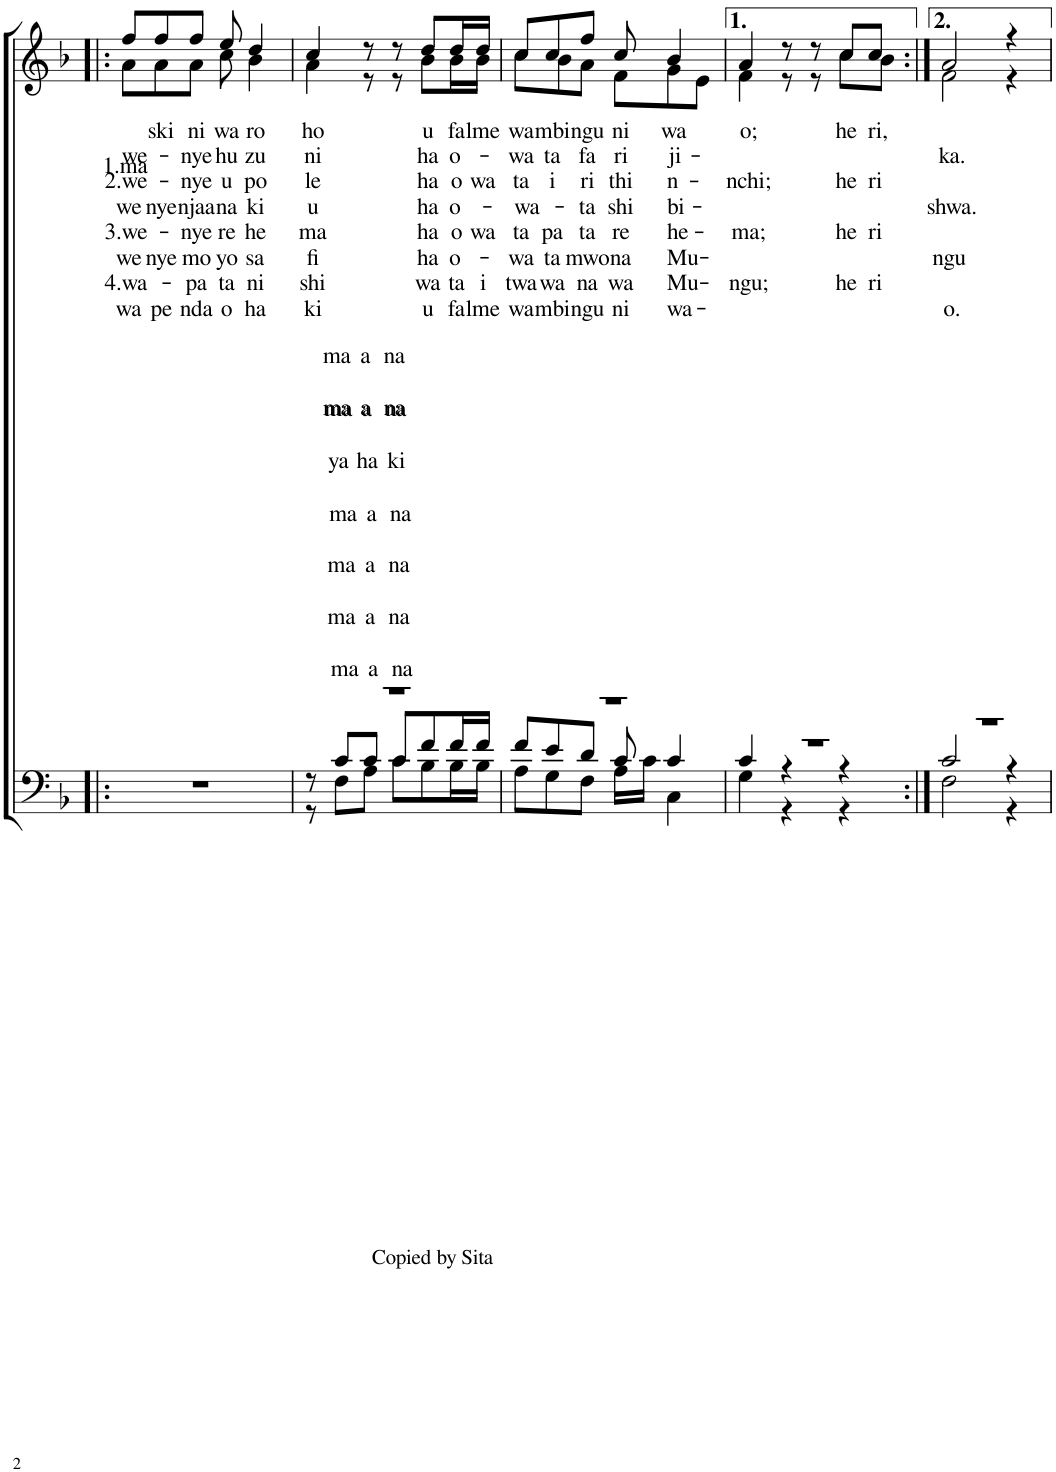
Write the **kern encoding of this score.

**kern	**text	**text	**text	**text	**text	**text	**kern	**text	**text	**text	**text	**text	**text	**text	**text	**text
*part2	*part2	*part2	*part2	*part2	*part2	*part2	*part1	*part1	*part1	*part1	*part1	*part1	*part1	*part1	*part1	*part1
*staff2	*staff2	*staff2	*staff2	*staff2	*staff2	*staff2	*staff1	*staff1	*staff1	*staff1	*staff1	*staff1	*staff1	*staff1	*staff1	*staff1
*I"Tenor/Bass	*	*	*	*	*	*	*I"Soprano/Alto	*	*	*	*	*	*	*	*	*
*I'Tba	*	*	*	*	*	*	*	*	*	*	*	*	*	*	*	*
!!LO:PB:g=z
*clefF4	*	*	*	*	*	*	*clefG2	*	*	*	*	*	*	*	*	*
*	*	*	*	*	*	*	*Trd1c2	*	*	*	*	*	*	*	*	*
*k[b-]	*	*	*	*	*	*	*k[b-]	*	*	*	*	*	*	*	*	*
*M6/8	*	*	*	*	*	*	*M6/8	*	*	*	*	*	*	*	*	*
=1!|:	=1!|:	=1!|:	=1!|:	=1!|:	=1!|:	=1!|:	=1!|:	=1!|:	=1!|:	=1!|:	=1!|:	=1!|:	=1!|:	=1!|:	=1!|:	=1!|:
!	!	!	!	!	!	!	!	!	!LO:LY:b	!	!	!	!	!	!	!
*	*	*	*	*	*	*	*^	*	*	*	*	*	*	*	*	*
!	!	!	!	!	!	!	!	!	!	!	!LO:LY:b	!LO:LY:b	!LO:LY:b	!LO:LY:b	!LO:LY:b	!LO:LY:b	!LO:LY:b
2.r	.	.	.	.	.	.	8ff/L	8a\L	.	.	we-	2.we-	we	3.we-	we	4.wa-	wa
!	!	!	!	!	!	!	!	!	!	!LO:LY:b	!	!	!	!	!	!	!
!	!	!	!	!	!	!	!	!	!	!	!	!	!LO:LY:b	!	!LO:LY:b	!	!LO:LY:b
.	.	.	.	.	.	.	8ff/	8a\	.	.	.	.	nye	.	nye	.	pe
!	!	!	!	!	!	!	!	!	!	!LO:LY:b	!	!	!	!	!	!	!
!	!	!	!	!	!	!	!	!	!	!	!LO:LY:b	!LO:LY:b	!LO:LY:b	!LO:LY:b	!LO:LY:b	!LO:LY:b	!LO:LY:b
.	.	.	.	.	.	.	8ff/J	8a\J	.	.	-nye	-nye	njaa	-nye	mo	-pa	nda
!	!	!	!	!	!	!	!	!	!	!LO:LY:b	!	!	!	!	!	!	!
!	!	!	!	!	!	!	!	!	!	!	!LO:LY:b	!LO:LY:b	!LO:LY:b	!LO:LY:b	!LO:LY:b	!LO:LY:b	!LO:LY:b
.	.	.	.	.	.	.	8ee/	8cc\	.	.	hu	u	na	re	yo	ta	o
!	!	!	!	!	!	!	!	!	!	!LO:LY:b	!	!	!	!	!	!	!
!	!	!	!	!	!	!	!	!	!	!	!LO:LY:b	!LO:LY:b	!LO:LY:b	!LO:LY:b	!LO:LY:b	!LO:LY:b	!LO:LY:b
.	.	.	.	.	.	.	4dd/	4b-\	.	.	zu	po	ki	he	sa	ni	ha
=2	=2	=2	=2	=2	=2	=2	=2	=2	=2	=2	=2	=2	=2	=2	=2	=2	=2
*^	*	*	*	*	*	*	*	*	*	*	*	*	*	*	*	*	*
*	*^	*	*	*	*	*	*	*	*	*	*	*	*	*	*	*	*	*
!	!	!	!	!	!	!	!	!	!	!	!	!LO:LY:b	!	!	!	!	!	!	!
!	!	!	!	!	!	!	!	!	!	!	!	!	!LO:LY:b	!LO:LY:b	!LO:LY:b	!LO:LY:b	!LO:LY:b	!LO:LY:b	!LO:LY:b
2.r	8r	8r	.	.	.	.	.	.	4cc/	4a\	.	.	ni	le	u	ma	fi	shi	ki
!	!LO:TX:b:t=Copied by Sita	!	!	!	!	!	!	!	!	!	!	!	!	!	!	!	!	!	!
!	!	!	!LO:LY:a	!LO:LY:a	!	!	!	!	!	!	!	!	!	!	!	!	!	!	!
!	!	!	!LO:LY:a	!LO:LY:a	!LO:LY:a	!LO:LY:a	!LO:LY:a	!LO:LY:a	!	!	!	!	!	!	!	!	!	!	!
.	8c/L	8F\L	ma	ya	ma	ma	ma	ma	.	.	.	.	.	.	.	.	.	.	.
!	!	!	!LO:LY:a	!LO:LY:a	!	!	!	!	!	!	!	!	!	!	!	!	!	!	!
!	!	!	!LO:LY:a	!LO:LY:a	!LO:LY:a	!LO:LY:a	!LO:LY:a	!LO:LY:a	!	!	!	!	!	!	!	!	!	!	!
.	8c/J	8A\J	a	ha	a	a	a	a	8r	8r	.	.	.	.	.	.	.	.	.
!	!	!	!LO:LY:a	!LO:LY:a	!	!	!	!	!	!	!	!	!	!	!	!	!	!	!
!	!	!	!LO:LY:a	!LO:LY:a	!LO:LY:a	!LO:LY:a	!LO:LY:a	!LO:LY:a	!	!	!	!	!	!	!	!	!	!	!
.	8c/L	8c\L	na	ki	na	na	na	na	8r	8r	.	.	.	.	.	.	.	.	.
!	!	!	!	!	!	!	!	!	!	!	!	!LO:LY:b	!	!	!	!	!	!	!
!	!	!	!	!	!	!	!	!	!	!	!	!	!LO:LY:b	!LO:LY:b	!LO:LY:b	!LO:LY:b	!LO:LY:b	!LO:LY:b	!LO:LY:b
.	8f/	8B-\	.	.	.	.	.	.	8dd/L	8b-\L	.	.	ha	ha	ha	ha	ha	wa	u
!	!	!	!	!	!	!	!	!	!	!	!	!LO:LY:b	!	!	!	!	!	!	!
!	!	!	!	!	!	!	!	!	!	!	!	!	!LO:LY:b	!LO:LY:b	!LO:LY:b	!LO:LY:b	!LO:LY:b	!LO:LY:b	!LO:LY:b
.	16f/L	16B-\L	.	.	.	.	.	.	16dd/L	16b-\L	.	.	o-	o	o-	o	o-	ta	fa
!	!	!	!	!	!	!	!	!	!	!	!	!LO:LY:b	!	!	!	!	!	!	!
!	!	!	!	!	!	!	!	!	!	!	!	!	!	!LO:LY:b	!	!LO:LY:b	!	!LO:LY:b	!LO:LY:b
.	16f/JJ	16B-\JJ	.	.	.	.	.	.	16dd/JJ	16b-\JJ	.	.	.	wa	.	wa	.	i	lme
=3	=3	=3	=3	=3	=3	=3	=3	=3	=3	=3	=3	=3	=3	=3	=3	=3	=3	=3	=3
!	!	!	!	!	!	!	!	!	!	!	!	!LO:LY:b	!	!	!	!	!	!	!
!	!	!	!	!	!	!	!	!	!	!	!	!	!LO:LY:b	!LO:LY:b	!LO:LY:b	!LO:LY:b	!LO:LY:b	!LO:LY:b	!LO:LY:b
2.r	8f/L	8A\L	.	.	.	.	.	.	8cc/L	8cc\L	.	.	-wa	ta	-wa-	ta	-wa	twa	wa
!	!	!	!	!	!	!	!	!	!	!	!	!LO:LY:b	!	!	!	!	!	!	!
!	!	!	!	!	!	!	!	!	!	!	!	!	!LO:LY:b	!LO:LY:b	!	!LO:LY:b	!LO:LY:b	!LO:LY:b	!LO:LY:b
.	8e/	8G\	.	.	.	.	.	.	8cc/	8b-\	.	.	ta	i	.	pa	ta	wa	mbi
!	!	!	!	!	!	!	!	!	!	!	!	!LO:LY:b	!	!	!	!	!	!	!
!	!	!	!	!	!	!	!	!	!	!	!	!	!LO:LY:b	!LO:LY:b	!LO:LY:b	!LO:LY:b	!LO:LY:b	!LO:LY:b	!LO:LY:b
.	8d/J	8F\J	.	.	.	.	.	.	8ff/J	8a\J	.	.	fa	ri	-ta	ta	mwo	na	ngu
!	!	!	!	!	!	!	!	!	!	!	!	!LO:LY:b	!	!	!	!	!	!	!
!	!	!	!	!	!	!	!	!	!	!	!	!	!LO:LY:b	!LO:LY:b	!LO:LY:b	!LO:LY:b	!LO:LY:b	!LO:LY:b	!LO:LY:b
.	8c/	16A\LL	.	.	.	.	.	.	8cc/	8f\L	.	.	ri	thi	shi	re	na	wa	ni
.	.	16c\JJ	.	.	.	.	.	.	.	.	.	.	.	.	.	.	.	.	.
!	!	!	!	!	!	!	!	!	!	!	!	!LO:LY:b	!	!	!	!	!	!	!
!	!	!	!	!	!	!	!	!	!	!	!	!	!LO:LY:b	!LO:LY:b	!LO:LY:b	!LO:LY:b	!LO:LY:b	!LO:LY:b	!LO:LY:b
.	4c/	4C\	.	.	.	.	.	.	4b-/	8g\	.	.	ji-	n-	bi-	he-	Mu-	Mu-	wa-
.	.	.	.	.	.	.	.	.	.	8e\J	.	.	.	.	.	.	.	.	.
=4	=4	=4	=4	=4	=4	=4	=4	=4	=4	=4	=4	=4	=4	=4	=4	=4	=4	=4	=4
!	!	!	!	!	!	!	!	!	!	!	!	!LO:LY:b	!	!	!	!	!	!	!
!	!	!	!	!	!	!	!	!	!	!	!	!	!	!LO:LY:b	!	!LO:LY:b	!	!LO:LY:b	!
2.r	4c/	4G\	.	.	.	.	.	.	4a/	4f\	.	.	.	-nchi;	.	-ma;	.	-ngu;	.
.	4r	4r	.	.	.	.	.	.	8r	8r	.	.	.	.	.	.	.	.	.
.	.	.	.	.	.	.	.	.	8r	8r	.	.	.	.	.	.	.	.	.
!	!	!	!	!	!	!	!	!	!	!	!	!LO:LY:b	!	!	!	!	!	!	!
!	!	!	!	!	!	!	!	!	!	!	!	!	!	!LO:LY:b	!	!LO:LY:b	!	!LO:LY:b	!
.	4r	4r	.	.	.	.	.	.	8cc/L	8cc\L	.	.	.	he	.	he	.	he	.
!	!	!	!	!	!	!	!	!	!	!	!	!LO:LY:b	!	!	!	!	!	!	!
!	!	!	!	!	!	!	!	!	!	!	!	!	!	!LO:LY:b	!	!LO:LY:b	!	!LO:LY:b	!
.	.	.	.	.	.	.	.	.	8cc/J	8b-\J	.	.	.	ri	.	ri	.	ri	.
=5:|!	=5:|!	=5:|!	=5:|!	=5:|!	=5:|!	=5:|!	=5:|!	=5:|!	=5:|!	=5:|!	=5:|!	=5:|!	=5:|!	=5:|!	=5:|!	=5:|!	=5:|!	=5:|!	=5:|!
!	!	!	!	!	!	!	!	!	!	!	!	!	!LO:LY:b	!	!LO:LY:b	!	!LO:LY:b	!	!LO:LY:b
2.r	2c/	2F\	.	.	.	.	.	.	2a/	2f\	.	.	-ka.	.	-shwa.	.	-ngu	.	-o.
.	4r	4r	.	.	.	.	.	.	4r	4r	.	.	.	.	.	.	.	.	.
*v	*v	*v	*	*	*	*	*	*	*	*	*	*	*	*	*	*	*	*	*
*	*	*	*	*	*	*	*v	*v	*	*	*	*	*	*	*	*	*
=	=	=	=	=	=	=	=	=	=	=	=	=	=	=	=	=
*-	*-	*-	*-	*-	*-	*-	*-	*-	*-	*-	*-	*-	*-	*-	*-	*-
